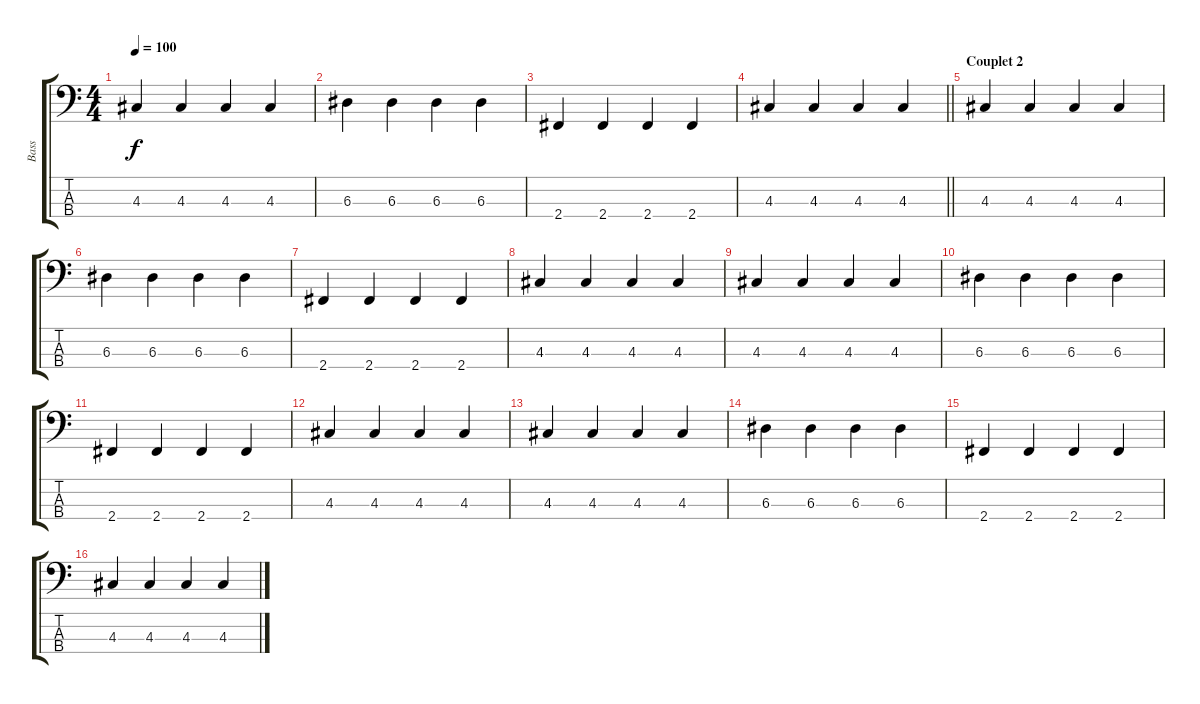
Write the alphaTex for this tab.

\track ("Bass" "Bass") {instrument acousticbass}
\staff {score tabs}
\tuning (G2 D2 A1 E1) {hide}
\ts (4 4)
\tempo 100
\clef f4
\ks c
4.3.4{dy f} 4.3.4 4.3.4 4.3.4 |
6.3.4 6.3.4 6.3.4 6.3.4 |
2.4.4 2.4.4 2.4.4 2.4.4 |
\barLineRight lightlight
4.3.4 4.3.4 4.3.4 4.3.4 |
\section ("" "Couplet 2")
4.3.4 4.3.4 4.3.4 4.3.4 |
6.3.4 6.3.4 6.3.4 6.3.4 |
2.4.4 2.4.4 2.4.4 2.4.4 |
4.3.4 4.3.4 4.3.4 4.3.4 |
4.3.4 4.3.4 4.3.4 4.3.4 |
6.3.4 6.3.4 6.3.4 6.3.4 |
2.4.4 2.4.4 2.4.4 2.4.4 |
4.3.4 4.3.4 4.3.4 4.3.4 |
4.3.4 4.3.4 4.3.4 4.3.4 |
6.3.4 6.3.4 6.3.4 6.3.4 |
2.4.4 2.4.4 2.4.4 2.4.4 |
4.3.4 4.3.4 4.3.4 4.3.4
